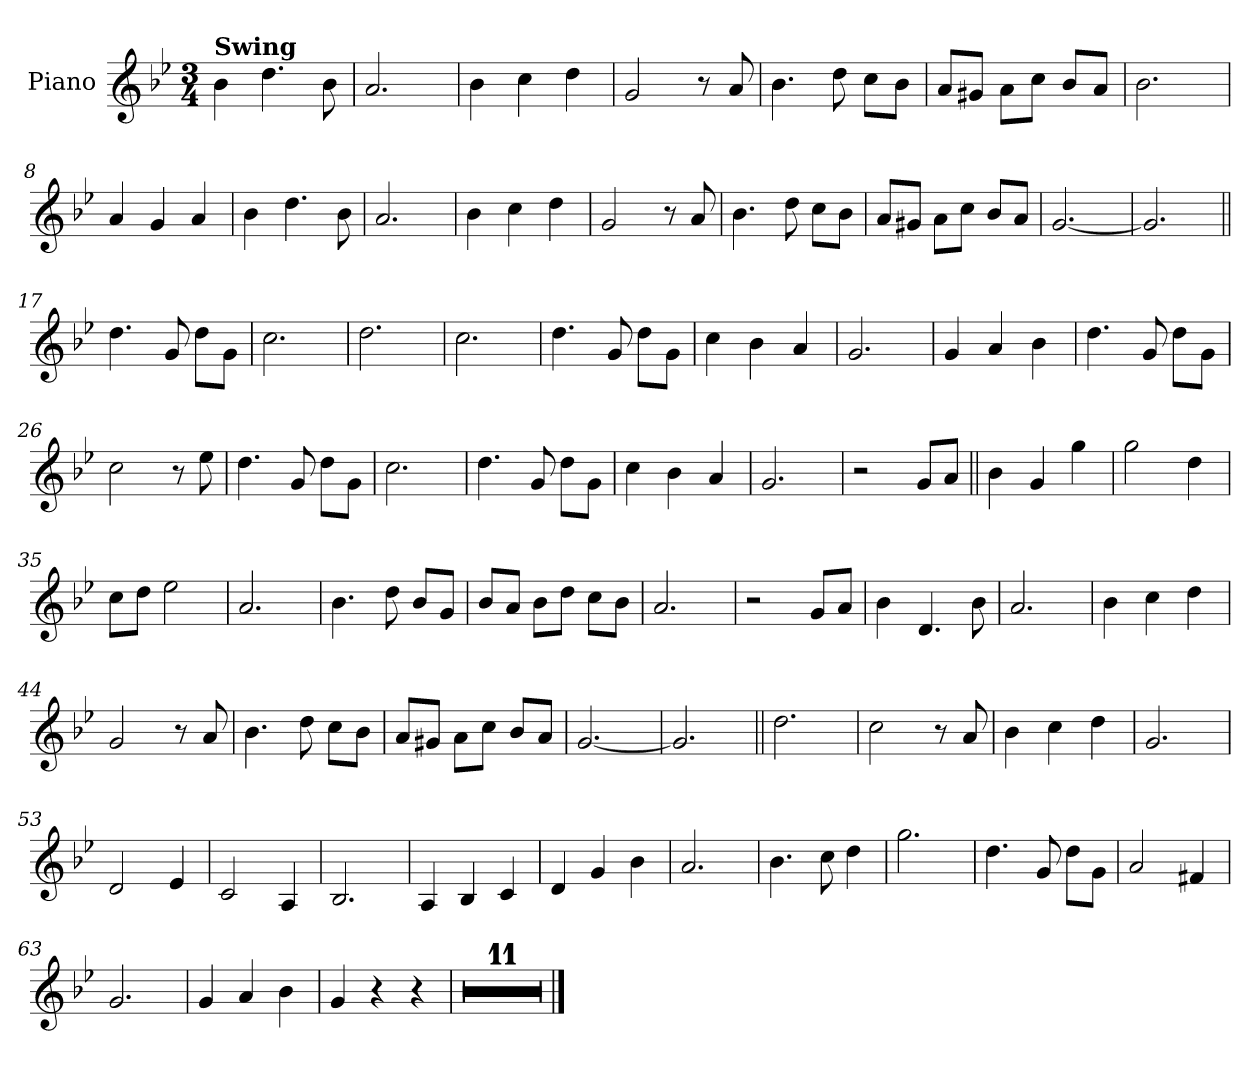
**kern
*part1
*staff1
*I"Piano
*I'Pno.
*clefG2
*k[b-e-]
*M3/4
=1
!LO:TX:B:t=Swing
4b-
4.dd
8b-
=2
2.a
=3
4b-
4cc
4dd
=4
2g
8r
8a
=5
4.b-
8dd
8ccL
8b-J
=6
8aL
8g#XJ
8aL
8ccJ
8b-L
8aJ
=7
2.b-
=8
4a
4g
4a
=9
4b-
4.dd
8b-
=10
2.a
=11
4b-
4cc
4dd
=12
2g
8r
8a
=13
4.b-
8dd
8ccL
8b-J
=14
8aL
8g#XJ
8aL
8ccJ
8b-L
8aJ
=15
[2.g
=16
2.g]
=17||
4.dd
8g
8ddL
8gJ
=18
2.cc
=19
2.dd
=20
2.cc
=21
4.dd
8g
8ddL
8gJ
=22
4cc
4b-
4a
=23
2.g
=24
4g
4a
4b-
=25
4.dd
8g
8ddL
8gJ
=26
2cc
8r
8ee-
=27
4.dd
8g
8ddL
8gJ
=28
2.cc
=29
4.dd
8g
8ddL
8gJ
=30
4cc
4b-
4a
=31
2.g
=32
2r
8gL
8aJ
=33||
4b-
4g
4gg
=34
2gg
4dd
=35
8ccL
8ddJ
2ee-
=36
2.a
=37
4.b-
8dd
8b-L
8gJ
=38
8b-L
8aJ
8b-L
8ddJ
8ccL
8b-J
=39
2.a
=40
2r
8gL
8aJ
=41
4b-
4.d
8b-
=42
2.a
=43
4b-
4cc
4dd
=44
2g
8r
8a
=45
4.b-
8dd
8ccL
8b-J
=46
8aL
8g#XJ
8aL
8ccJ
8b-L
8aJ
=47
[2.g
=48
2.g]
=49||
2.dd
=50
2cc
8r
8a
=51
4b-
4cc
4dd
=52
2.g
=53
2d
4e-
=54
2c
4A
=55
2.B-
=56
4A
4B-
4c
=57
4d
4g
4b-
=58
2.a
=59
4.b-
8cc
4dd
=60
2.gg
=61
4.dd
8g
8ddL
8gJ
=62
2a
4f#X
=63
2.g
=64
4g
4a
4b-
=65
4g
4r
4r
=66
2.r
=67
2.r
=68
2.r
=69
2.r
=70
2.r
=71
2.r
=72
2.r
=73
2.r
=74
2.r
=75
2.r
=76
2.r
==
*-
